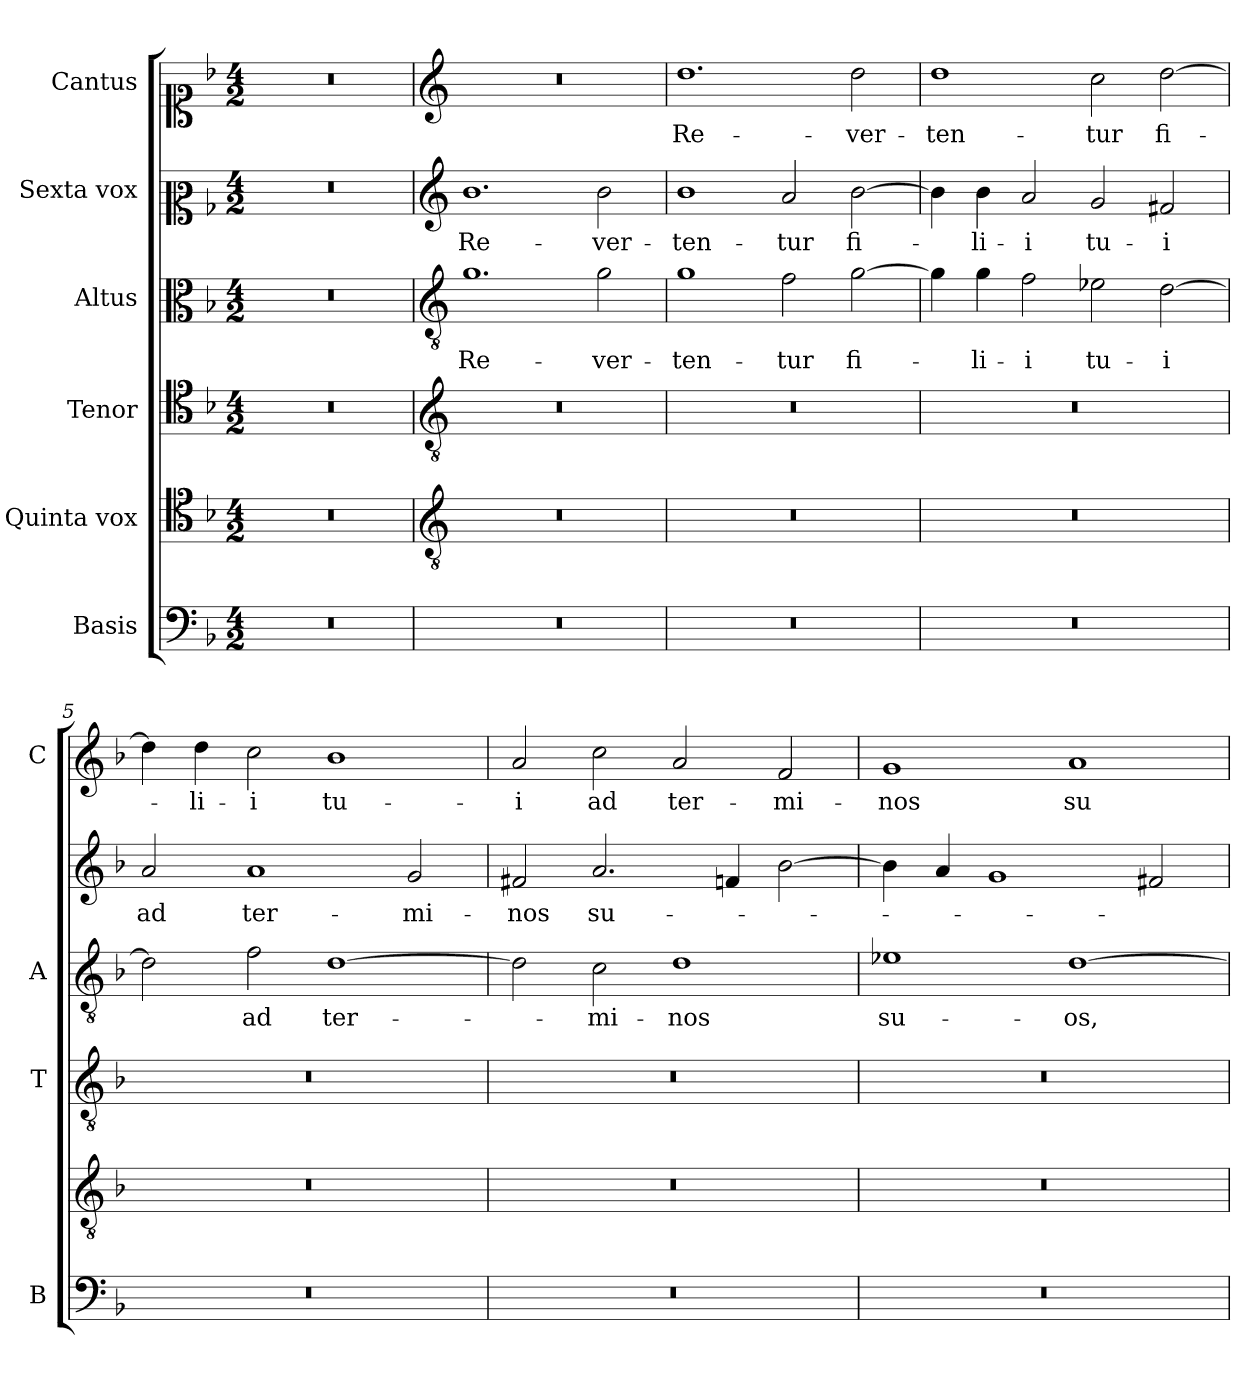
**kern	**kern	**kern	**kern	**text	**kern	**text	**kern	**text
*part6	*part5	*part4	*part3	*part3	*part2	*part2	*part1	*part1
*staff6	*staff5	*staff4	*staff3	*staff3	*staff2	*staff2	*staff1	*staff1
*I"Basis	*I"Quinta vox	*I"Tenor	*I"Altus	*	*I"Sexta vox	*	*I"Cantus	*
*I'B	*	*I'T	*I'A	*	*	*	*I'C	*
*clefF4	*clefC4	*clefC4	*clefC3	*	*clefC2	*	*clefC1	*
*k[b-]	*k[b-]	*k[b-]	*k[b-]	*	*k[b-]	*	*k[b-]	*
*F:	*F:	*F:	*F:	*	*F:	*	*F:	*
*M4/2	*M4/2	*M4/2	*M4/2	*	*M4/2	*	*M4/2	*
=1	=1	=1	=1	=1	=1	=1	=1	=1
0r	0r	0r	0r	.	0r	.	0r	.
=2	=2	=2	=2	=2	=2	=2	=2	=2
*	*clefGv2	*clefGv2	*clefGv2	*	*clefG2	*	*clefG2	*
!	!	!	!	!LO:LY:b	!	!LO:LY:b	!	!
0r	0r	0r	1.g	Re-	1.b-	Re-	0r	.
!	!	!	!	!LO:LY:b	!	!LO:LY:b	!	!
.	.	.	2g\	-ver-	2b-\	-ver-	.	.
=3	=3	=3	=3	=3	=3	=3	=3	=3
!	!	!	!	!LO:LY:b	!	!LO:LY:b	!	!LO:LY:b
0r	0r	0r	1g	-ten-	1b-	-ten-	1.dd	Re-
!	!	!	!	!LO:LY:b	!	!LO:LY:b	!	!
.	.	.	2f\	-tur	2a/	-tur	.	.
!	!	!	!	!LO:LY:b	!	!LO:LY:b	!	!LO:LY:b
.	.	.	[2g\	fi-	[2b-\	fi-	2dd\	-ver-
=4	=4	=4	=4	=4	=4	=4	=4	=4
!	!	!	!	!	!	!	!	!LO:LY:b
0r	0r	0r	4g\]	.	4b-\]	.	1dd	-ten-
!	!	!	!	!LO:LY:b	!	!LO:LY:b	!	!
.	.	.	4g\	-li-	4b-\	-li-	.	.
!	!	!	!	!LO:LY:b	!	!LO:LY:b	!	!
.	.	.	2f\	-i	2a/	-i	.	.
!	!	!	!	!LO:LY:b	!	!LO:LY:b	!	!LO:LY:b
.	.	.	2e-X\	tu-	2g/	tu-	2cc\	-tur
!	!	!	!	!LO:LY:b	!	!LO:LY:b	!	!LO:LY:b
.	.	.	[2d\	-i	2f#X/	-i	[2dd\	fi-
=5	=5	=5	=5	=5	=5	=5	=5	=5
!	!	!	!	!	!	!LO:LY:b	!	!
0r	0r	0r	2d\]	.	2a/	ad	4dd\]	.
!	!	!	!	!	!	!	!	!LO:LY:b
.	.	.	.	.	.	.	4dd\	-li-
!	!	!	!	!LO:LY:b	!	!LO:LY:b	!	!LO:LY:b
.	.	.	2f\	ad	1a	ter-	2cc\	-i
!	!	!	!	!LO:LY:b	!	!	!	!LO:LY:b
.	.	.	[1d	ter-	.	.	1b-	tu-
!	!	!	!	!	!	!LO:LY:b	!	!
.	.	.	.	.	2g/	-mi-	.	.
!!LO:LB:g=z
=6	=6	=6	=6	=6	=6	=6	=6	=6
!	!	!	!	!	!	!LO:LY:b	!	!LO:LY:b
0r	0r	0r	2d\]	.	2f#X/	-nos	2a/	-i
!	!	!	!	!LO:LY:b	!	!LO:LY:b	!	!LO:LY:b
.	.	.	2c\	-mi-	2.a/	su-	2cc\	ad
!	!	!	!	!LO:LY:b	!	!	!	!LO:LY:b
.	.	.	1d	-nos	.	.	2a/	ter-
.	.	.	.	.	4fn/	.	.	.
!	!	!	!	!	!	!	!	!LO:LY:b
.	.	.	.	.	[2b-\	.	2f/	-mi-
=7	=7	=7	=7	=7	=7	=7	=7	=7
!	!	!	!	!LO:LY:b	!	!	!	!LO:LY:b
0r	0r	0r	1e-X	su-	4b-\]	.	1g	-nos
.	.	.	.	.	4a/	.	.	.
.	.	.	.	.	1g	.	.	.
!	!	!	!	!LO:LY:b	!	!	!	!LO:LY:b
.	.	.	[1d	-os,	.	.	1a	su-
.	.	.	.	.	2f#X/	.	.	.
=	=	=	=	=	=	=	=	=
*-	*-	*-	*-	*-	*-	*-	*-	*-
